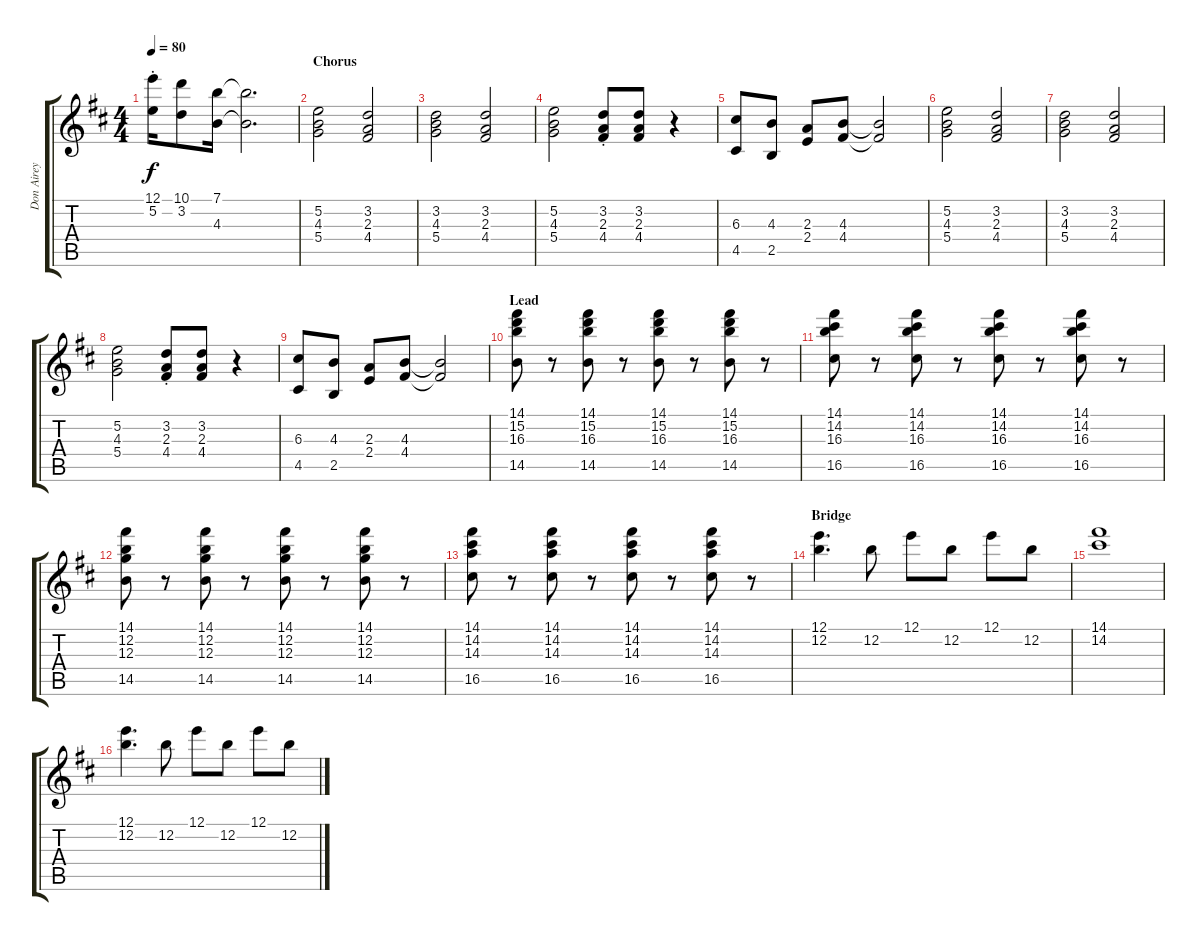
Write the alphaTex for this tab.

\track ("Don Airey" "Don Airey") {instrument pad8sweep}
\staff {score tabs}
\tuning (E5 B4 G4 D4 A3 E3) {hide}
\ts (4 4)
\tempo 80
\clef g2
\ks bminor
(12.1{st} 5.2{st}).16{dy f} (10.1 3.2).8 (7.1 4.3).16 (7.1{t} 4.3{t}).2{d} |
\section ("" "Chorus")
(5.2 4.3 5.4).2{instrument synthstrings1} (3.2 2.3 4.4).2 |
(3.2 4.3 5.4).2 (3.2 2.3 4.4).2 |
(5.2 4.3 5.4).2 (3.2{st} 2.3{st} 4.4{st}).8 (3.2 2.3 4.4).8 r.4 |
(6.3 4.5).8 (4.3 2.5).8 (2.3 2.4).8 (4.3 4.4).8 (4.3{t} 4.4{t}).2 |
(5.2 4.3 5.4).2 (3.2 2.3 4.4).2 |
(3.2 4.3 5.4).2 (3.2 2.3 4.4).2 |
(5.2 4.3 5.4).2 (3.2{st} 2.3{st} 4.4{st}).8 (3.2 2.3 4.4).8 r.4 |
(6.3 4.5).8 (4.3 2.5).8 (2.3 2.4).8 (4.3 4.4).8 (4.3{t} 4.4{t}).2 |
\section ("" "Lead")
(14.1 15.2 16.3 14.5).8{instrument pad8sweep} r.8 (14.1 15.2 16.3 14.5).8 r.8 (14.1 15.2 16.3 14.5).8 r.8 (14.1 15.2 16.3 14.5).8 r.8 |
(14.1 14.2 16.3 16.5).8 r.8 (14.1 14.2 16.3 16.5).8 r.8 (14.1 14.2 16.3 16.5).8 r.8 (14.1 14.2 16.3 16.5).8 r.8 |
(14.1 12.2 12.3 14.5).8 r.8 (14.1 12.2 12.3 14.5).8 r.8 (14.1 12.2 12.3 14.5).8 r.8 (14.1 12.2 12.3 14.5).8 r.8 |
(14.1 14.2 14.3 16.5).8 r.8 (14.1 14.2 14.3 16.5).8 r.8 (14.1 14.2 14.3 16.5).8 r.8 (14.1 14.2 14.3 16.5).8 r.8 |
\section ("" "Bridge")
(12.1 12.2).4{d instrument fx1rain} 12.2.8 12.1.8 12.2.8 12.1.8 12.2.8 |
(14.1 14.2).1 |
(12.1 12.2).4{d} 12.2.8 12.1.8 12.2.8 12.1.8 12.2.8
